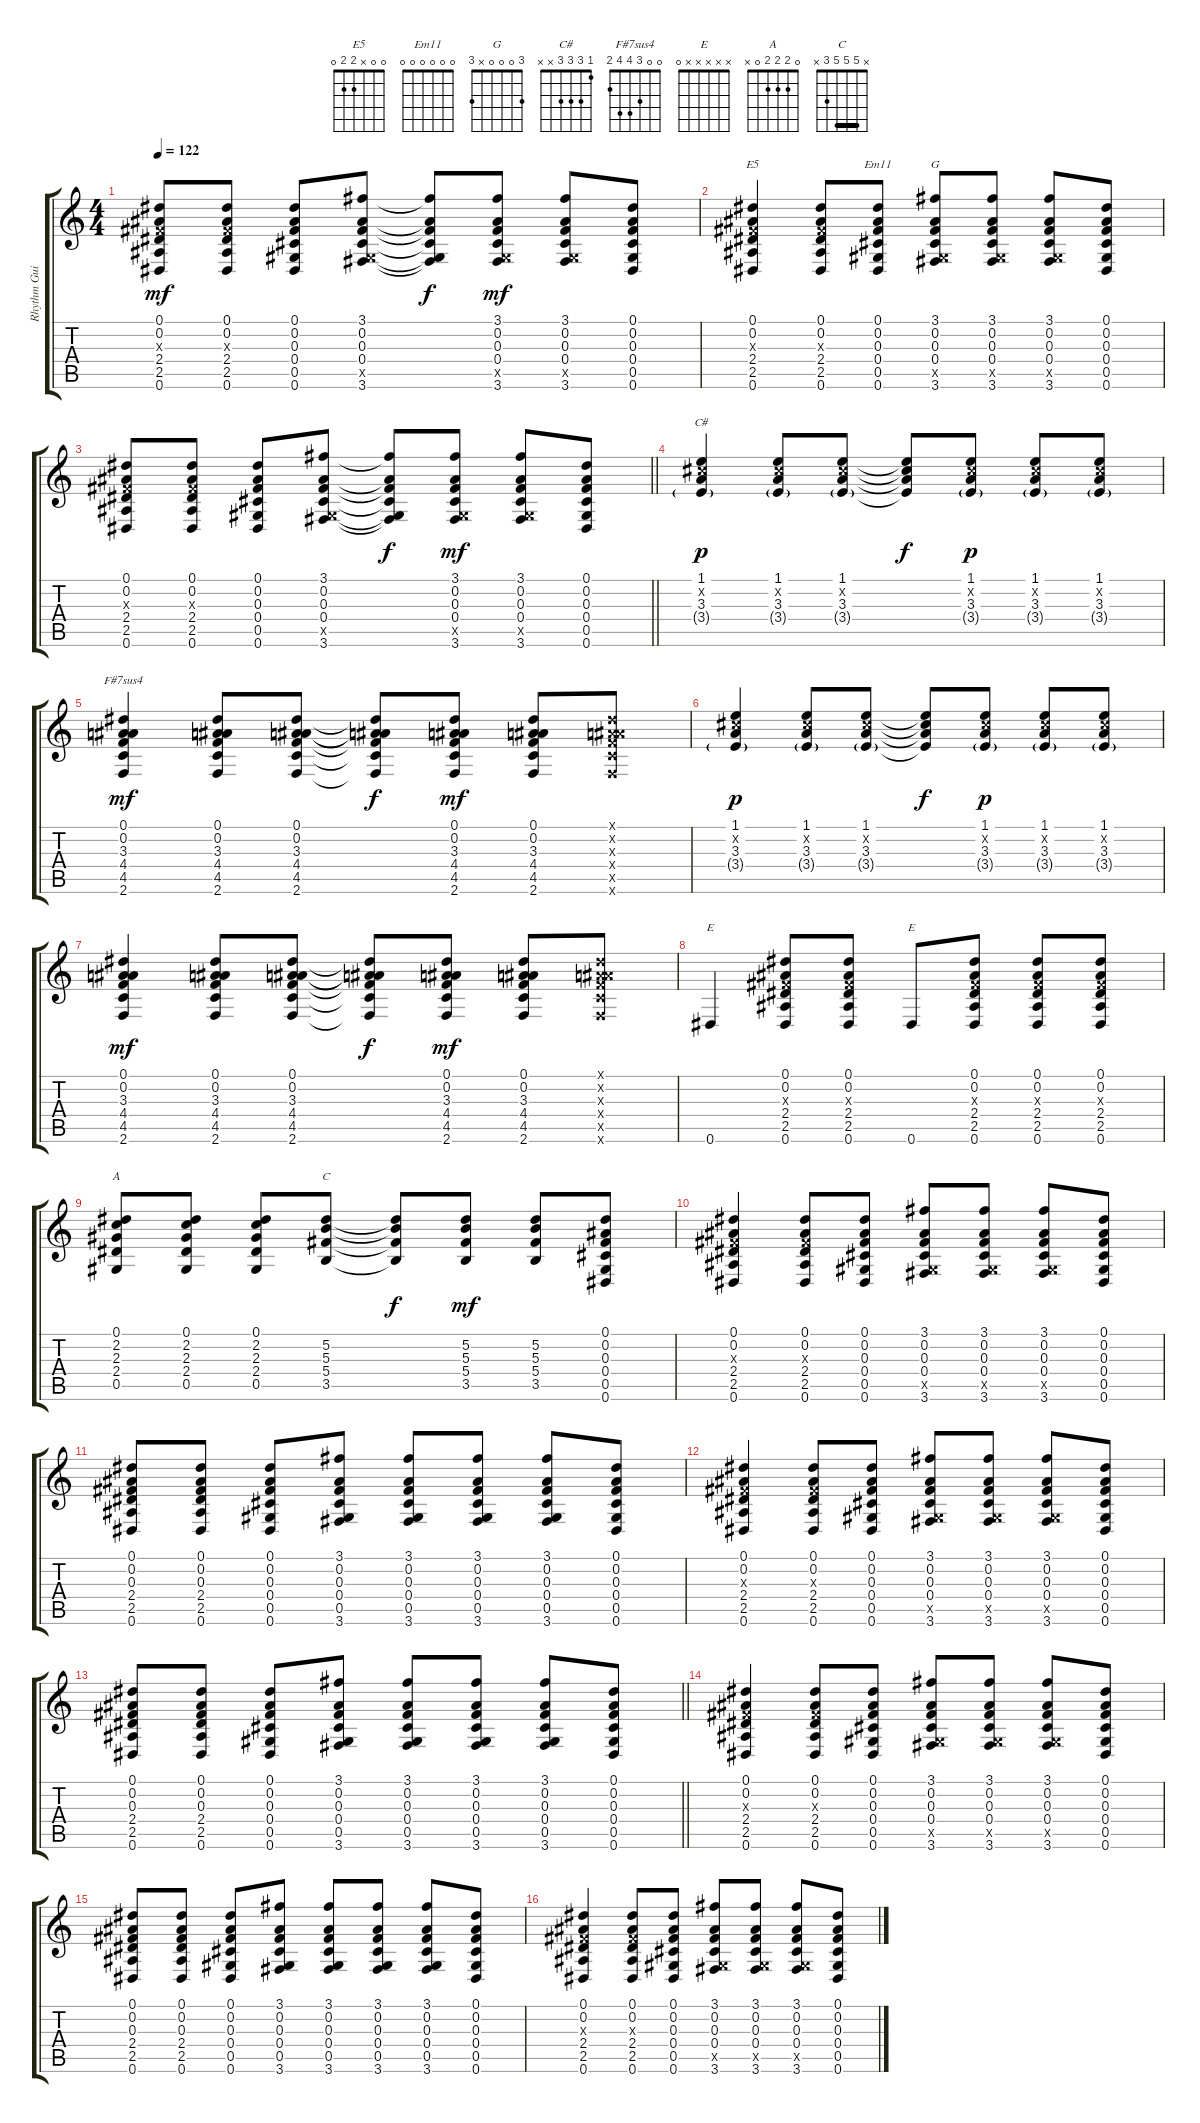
\track ("Rhythm Guitar" "Rhythm Gui") {instrument acousticguitarsteel}
\staff {score tabs}
\tuning (Eb4 Bb3 Gb3 Db3 Ab2 Eb2) {hide}
\chord ("E5" 0 0 x 2 2 0)
\chord ("Em11" 0 0 0 0 0 0)
\chord ("G" 3 0 0 0 x 3)
\chord ("C#" 1 3 3 3 x x)
\chord ("F#7sus4" 0 0 3 4 4 2)
\chord ("E" 0 0 4 2 2 0)
\chord ("E" x x x x x 0)
\chord ("A" 0 2 2 2 0 x)
\chord ("C" x 5 5 5 3 x) {barre 5}
\ts (4 4)
\tempo 122
\clef g2
\ks c
(0.1 0.2 0.3{x} 2.4 2.5 0.6).8{dy mf} (0.1 0.2 0.3{x} 2.4 2.5 0.6).8 (0.1 0.2 0.3 0.4 0.5 0.6).8 (3.1 0.2 0.3 0.4 0.5{x} 3.6).8 (3.1{t} 0.2{t} 0.3{t} 0.4{t} 0.5{t} 3.6{t}).8{dy f} (3.1 0.2 0.3 0.4 0.5{x} 3.6).8{dy mf} (3.1 0.2 0.3 0.4 0.5{x} 3.6).8 (0.1 0.2 0.3 0.4 0.5 0.6).8 |
(0.1 0.2 0.3{x} 2.4 2.5 0.6).4{ch "E5"} (0.1 0.2 0.3{x} 2.4 2.5 0.6).8 (0.1 0.2 0.3 0.4 0.5 0.6).8{ch "Em11"} (3.1 0.2 0.3 0.4 0.5{x} 3.6).8{ch "G"} (3.1 0.2 0.3 0.4 0.5{x} 3.6).8 (3.1 0.2 0.3 0.4 0.5{x} 3.6).8 (0.1 0.2 0.3 0.4 0.5 0.6).8 |
\barLineRight lightlight
(0.1 0.2 0.3{x} 2.4 2.5 0.6).8 (0.1 0.2 0.3{x} 2.4 2.5 0.6).8 (0.1 0.2 0.3 0.4 0.5 0.6).8 (3.1 0.2 0.3 0.4 0.5{x} 3.6).8 (3.1{t} 0.2{t} 0.3{t} 0.4{t} 0.5{t} 3.6{t}).8{dy f} (3.1 0.2 0.3 0.4 0.5{x} 3.6).8{dy mf} (3.1 0.2 0.3 0.4 0.5{x} 3.6).8 (0.1 0.2 0.3 0.4 0.5 0.6).8 |
(1.1 3.2{x} 3.3 3.4{g}).4{ch "C#" dy p} (1.1 3.2{x} 3.3 3.4{g}).8 (1.1 3.2{x} 3.3 3.4{g}).8 (1.1{t} 3.2{t} 3.3{t} 3.4{t}).8{dy f} (1.1 3.2{x} 3.3 3.4{g}).8{dy p} (1.1 3.2{x} 3.3 3.4{g}).8 (1.1 3.2{x} 3.3 3.4{g}).8 |
(0.1 0.2 3.3 4.4 4.5 2.6).4{ch "F#7sus4" dy mf} (0.1 0.2 3.3 4.4 4.5 2.6).8 (0.1 0.2 3.3 4.4 4.5 2.6).8 (0.1{t} 0.2{t} 3.3{t} 4.4{t} 4.5{t} 2.6{t}).8{dy f} (0.1 0.2 3.3 4.4 4.5 2.6).8{dy mf} (0.1 0.2 3.3 4.4 4.5 2.6).8 (0.1{x} 0.2{x} 3.3{x} 4.4{x} 4.5{x} 2.6{x}).8 |
(1.1 3.2{x} 3.3 3.4{g}).4{dy p} (1.1 3.2{x} 3.3 3.4{g}).8 (1.1 3.2{x} 3.3 3.4{g}).8 (1.1{t} 3.2{t} 3.3{t} 3.4{t}).8{dy f} (1.1 3.2{x} 3.3 3.4{g}).8{dy p} (1.1 3.2{x} 3.3 3.4{g}).8 (1.1 3.2{x} 3.3 3.4{g}).8 |
(0.1 0.2 3.3 4.4 4.5 2.6).4{dy mf} (0.1 0.2 3.3 4.4 4.5 2.6).8 (0.1 0.2 3.3 4.4 4.5 2.6).8 (0.1{t} 0.2{t} 3.3{t} 4.4{t} 4.5{t} 2.6{t}).8{dy f} (0.1 0.2 3.3 4.4 4.5 2.6).8{dy mf} (0.1 0.2 3.3 4.4 4.5 2.6).8 (0.1{x} 0.2{x} 3.3{x} 4.4{x} 4.5{x} 2.6{x}).8 |
0.6.4{ch "E"} (0.1 0.2 0.3{x} 2.4 2.5 0.6).8 (0.1 0.2 0.3{x} 2.4 2.5 0.6).8 0.6.8{ch "E"} (0.1 0.2 0.3{x} 2.4 2.5 0.6).8 (0.1 0.2 0.3{x} 2.4 2.5 0.6).8 (0.1 0.2 0.3{x} 2.4 2.5 0.6).8 |
(0.1 2.2 2.3 2.4 0.5).8{ch "A"} (0.1 2.2 2.3 2.4 0.5).8 (0.1 2.2 2.3 2.4 0.5).8 (5.2 5.3 5.4 3.5).8{ch "C"} (5.2{t} 5.3{t} 5.4{t} 3.5{t}).8{dy f} (5.2 5.3 5.4 3.5).8{dy mf} (5.2 5.3 5.4 3.5).8 (0.1 0.2 0.3 0.4 0.5 0.6).8 |
(0.1 0.2 0.3{x} 2.4 2.5 0.6).4 (0.1 0.2 0.3{x} 2.4 2.5 0.6).8 (0.1 0.2 0.3 0.4 0.5 0.6).8 (3.1 0.2 0.3 0.4 0.5{x} 3.6).8 (3.1 0.2 0.3 0.4 0.5{x} 3.6).8 (3.1 0.2 0.3 0.4 0.5{x} 3.6).8 (0.1 0.2 0.3 0.4 0.5 0.6).8 |
(0.1 0.2 0.3 2.4 2.5 0.6).8 (0.1 0.2 0.3 2.4 2.5 0.6).8 (0.1 0.2 0.3 0.4 0.5 0.6).8 (3.1 0.2 0.3 0.4 0.5 3.6).8 (3.1 0.2 0.3 0.4 0.5 3.6).8 (3.1 0.2 0.3 0.4 0.5 3.6).8 (3.1 0.2 0.3 0.4 0.5 3.6).8 (0.1 0.2 0.3 0.4 0.5 0.6).8 |
(0.1 0.2 0.3{x} 2.4 2.5 0.6).4 (0.1 0.2 0.3{x} 2.4 2.5 0.6).8 (0.1 0.2 0.3 0.4 0.5 0.6).8 (3.1 0.2 0.3 0.4 0.5{x} 3.6).8 (3.1 0.2 0.3 0.4 0.5{x} 3.6).8 (3.1 0.2 0.3 0.4 0.5{x} 3.6).8 (0.1 0.2 0.3 0.4 0.5 0.6).8 |
\barLineRight lightlight
(0.1 0.2 0.3 2.4 2.5 0.6).8 (0.1 0.2 0.3 2.4 2.5 0.6).8 (0.1 0.2 0.3 0.4 0.5 0.6).8 (3.1 0.2 0.3 0.4 0.5 3.6).8 (3.1 0.2 0.3 0.4 0.5 3.6).8 (3.1 0.2 0.3 0.4 0.5 3.6).8 (3.1 0.2 0.3 0.4 0.5 3.6).8 (0.1 0.2 0.3 0.4 0.5 0.6).8 |
(0.1 0.2 0.3{x} 2.4 2.5 0.6).4 (0.1 0.2 0.3{x} 2.4 2.5 0.6).8 (0.1 0.2 0.3 0.4 0.5 0.6).8 (3.1 0.2 0.3 0.4 0.5{x} 3.6).8 (3.1 0.2 0.3 0.4 0.5{x} 3.6).8 (3.1 0.2 0.3 0.4 0.5{x} 3.6).8 (0.1 0.2 0.3 0.4 0.5 0.6).8 |
(0.1 0.2 0.3 2.4 2.5 0.6).8 (0.1 0.2 0.3 2.4 2.5 0.6).8 (0.1 0.2 0.3 0.4 0.5 0.6).8 (3.1 0.2 0.3 0.4 0.5 3.6).8 (3.1 0.2 0.3 0.4 0.5 3.6).8 (3.1 0.2 0.3 0.4 0.5 3.6).8 (3.1 0.2 0.3 0.4 0.5 3.6).8 (0.1 0.2 0.3 0.4 0.5 0.6).8 |
(0.1 0.2 0.3{x} 2.4 2.5 0.6).4 (0.1 0.2 0.3{x} 2.4 2.5 0.6).8 (0.1 0.2 0.3 0.4 0.5 0.6).8 (3.1 0.2 0.3 0.4 0.5{x} 3.6).8 (3.1 0.2 0.3 0.4 0.5{x} 3.6).8 (3.1 0.2 0.3 0.4 0.5{x} 3.6).8 (0.1 0.2 0.3 0.4 0.5 0.6).8
